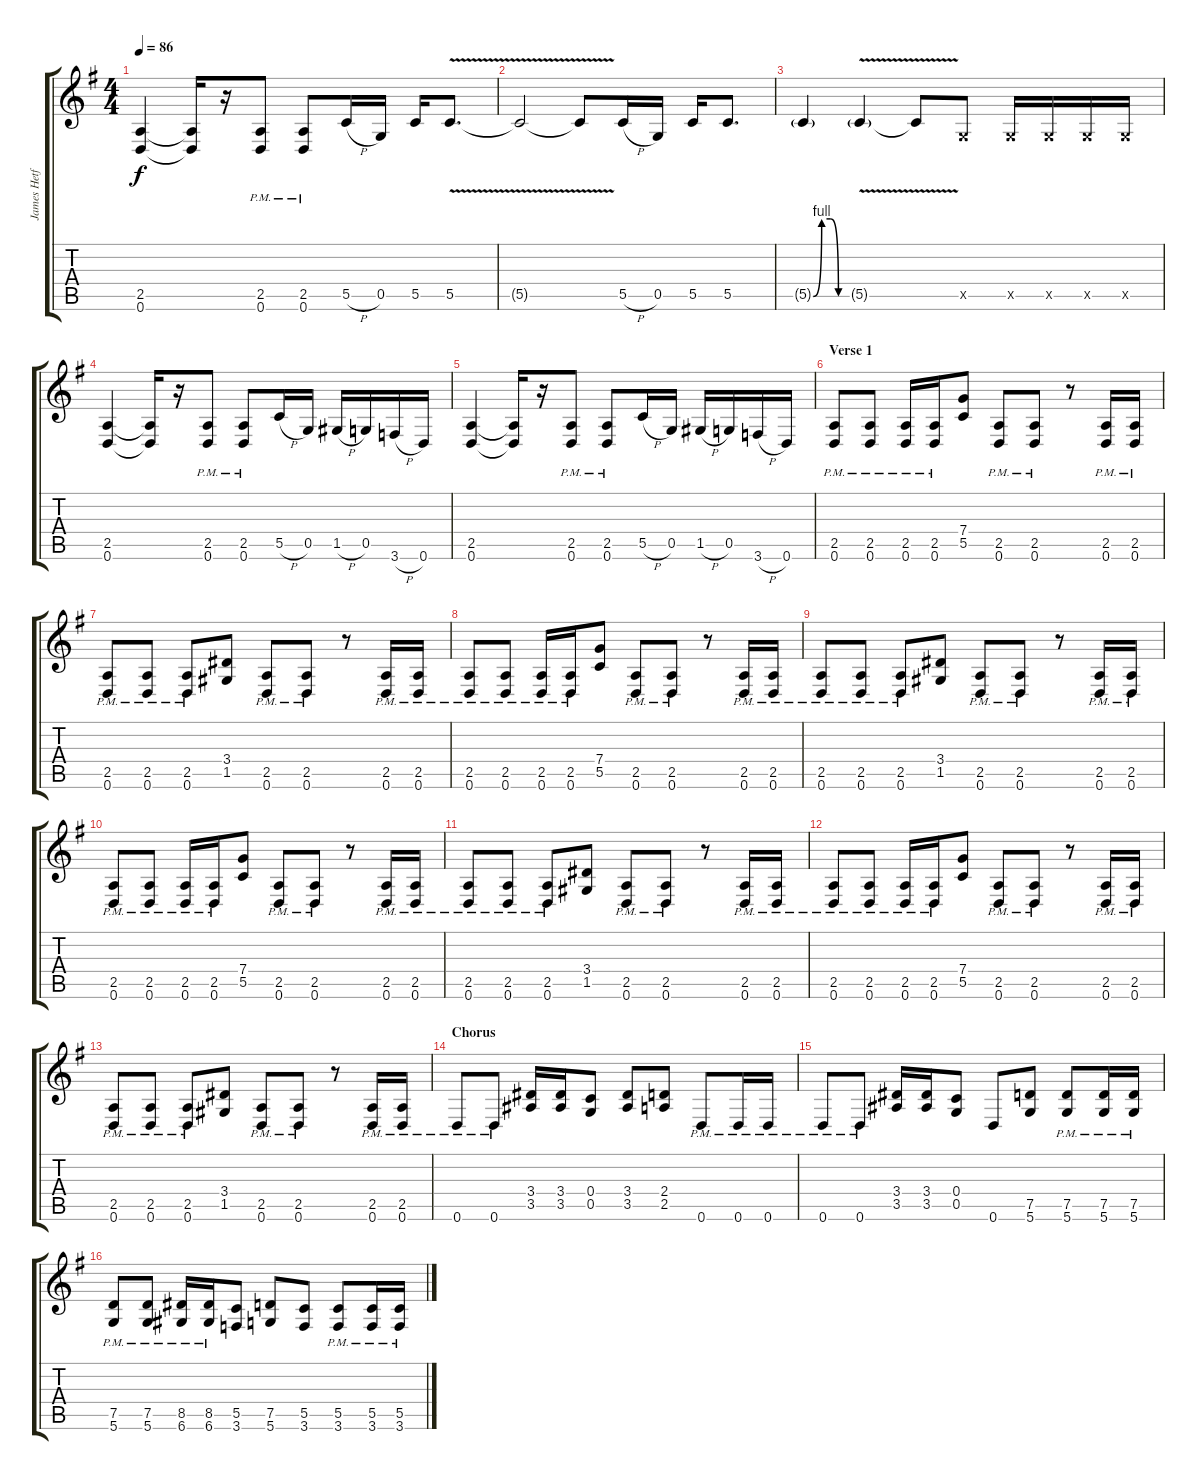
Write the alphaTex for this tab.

\track ("James Hetfield" "James Hetf") {instrument overdrivenguitar}
\staff {score tabs}
\tuning (D4 A3 F3 C3 G2 D2) {hide}
\ts (4 4)
\tempo 86
\clef g2
\ks g
(2.5 0.6).4{dy f} (2.5{t} 0.6{t}).16 r.16 (2.5{pm} 0.6{pm}).8 (2.5{pm} 0.6{pm}).8 5.5{h}.16 0.5.16 5.5.16 5.5{v}.8{d} |
5.5{v t}.2 5.5{v t}.8 5.5{h}.16 0.5.16 5.5.16 5.5.8{d} |
5.5{be (custom 0 0 15 4 30 4 45 0 60 0) g}.4 5.5{v g}.4 5.5{v t}.8 0.5{x}.8 0.5{x}.16 0.5{x}.16 0.5{x}.16 0.5{x}.16 |
(2.5 0.6).4 (2.5{t} 0.6{t}).16 r.16 (2.5{pm} 0.6{pm}).8 (2.5{pm} 0.6{pm}).8 5.5{h}.16 0.5.16 1.5{h}.16 0.5.16 3.6{h}.16 0.6.16 |
(2.5 0.6).4 (2.5{t} 0.6{t}).16 r.16 (2.5{pm} 0.6{pm}).8 (2.5{pm} 0.6{pm}).8 5.5{h}.16 0.5.16 1.5{h}.16 0.5.16 3.6{h}.16 0.6.16 |
\section ("" "Verse 1")
(2.5{pm} 0.6{pm}).8 (2.5{pm} 0.6{pm}).8 (2.5{pm} 0.6{pm}).16 (2.5{pm} 0.6{pm}).16 (7.4 5.5).8 (2.5{pm} 0.6{pm}).8 (2.5{pm} 0.6{pm}).8 r.8 (2.5{pm} 0.6{pm}).16 (2.5{pm} 0.6{pm}).16 |
(2.5{pm} 0.6{pm}).8 (2.5{pm} 0.6{pm}).8 (2.5{pm} 0.6{pm}).8 (3.4 1.5).8 (2.5{pm} 0.6{pm}).8 (2.5{pm} 0.6{pm}).8 r.8 (2.5{pm} 0.6{pm}).16 (2.5{pm} 0.6{pm}).16 |
(2.5{pm} 0.6{pm}).8 (2.5{pm} 0.6{pm}).8 (2.5{pm} 0.6{pm}).16 (2.5{pm} 0.6{pm}).16 (7.4 5.5).8 (2.5{pm} 0.6{pm}).8 (2.5{pm} 0.6{pm}).8 r.8 (2.5{pm} 0.6{pm}).16 (2.5{pm} 0.6{pm}).16 |
(2.5{pm} 0.6{pm}).8 (2.5{pm} 0.6{pm}).8 (2.5{pm} 0.6{pm}).8 (3.4 1.5).8 (2.5{pm} 0.6{pm}).8 (2.5{pm} 0.6{pm}).8 r.8 (2.5{pm} 0.6{pm}).16 (2.5{pm} 0.6{pm}).16 |
(2.5{pm} 0.6{pm}).8 (2.5{pm} 0.6{pm}).8 (2.5{pm} 0.6{pm}).16 (2.5{pm} 0.6{pm}).16 (7.4 5.5).8 (2.5{pm} 0.6{pm}).8 (2.5{pm} 0.6{pm}).8 r.8 (2.5{pm} 0.6{pm}).16 (2.5{pm} 0.6{pm}).16 |
(2.5{pm} 0.6{pm}).8 (2.5{pm} 0.6{pm}).8 (2.5{pm} 0.6{pm}).8 (3.4 1.5).8 (2.5{pm} 0.6{pm}).8 (2.5{pm} 0.6{pm}).8 r.8 (2.5{pm} 0.6{pm}).16 (2.5{pm} 0.6{pm}).16 |
(2.5{pm} 0.6{pm}).8 (2.5{pm} 0.6{pm}).8 (2.5{pm} 0.6{pm}).16 (2.5{pm} 0.6{pm}).16 (7.4 5.5).8 (2.5{pm} 0.6{pm}).8 (2.5{pm} 0.6{pm}).8 r.8 (2.5{pm} 0.6{pm}).16 (2.5{pm} 0.6{pm}).16 |
(2.5{pm} 0.6{pm}).8 (2.5{pm} 0.6{pm}).8 (2.5{pm} 0.6{pm}).8 (3.4 1.5).8 (2.5{pm} 0.6{pm}).8 (2.5{pm} 0.6{pm}).8 r.8 (2.5{pm} 0.6{pm}).16 (2.5{pm} 0.6{pm}).16 |
\section ("" "Chorus")
0.6{pm}.8 0.6{pm}.8 (3.4 3.5).16 (3.4 3.5).16 (0.4 0.5).8 (3.4 3.5).8 (2.4 2.5).8 0.6{pm}.8 0.6{pm}.16 0.6{pm}.16 |
0.6{pm}.8 0.6{pm}.8 (3.4 3.5).16 (3.4 3.5).16 (0.4 0.5).8 0.6.8 (7.5 5.6).8 (7.5{pm} 5.6{pm}).8 (7.5{pm} 5.6{pm}).16 (7.5{pm} 5.6{pm}).16 |
(7.5{pm} 5.6{pm}).8 (7.5{pm} 5.6{pm}).8 (8.5{pm} 6.6{pm}).16 (8.5{pm} 6.6{pm}).16 (5.5 3.6).8 (7.5 5.6).8 (5.5 3.6).8 (5.5{pm} 3.6{pm}).8 (5.5{pm} 3.6{pm}).16 (5.5{pm} 3.6{pm}).16
